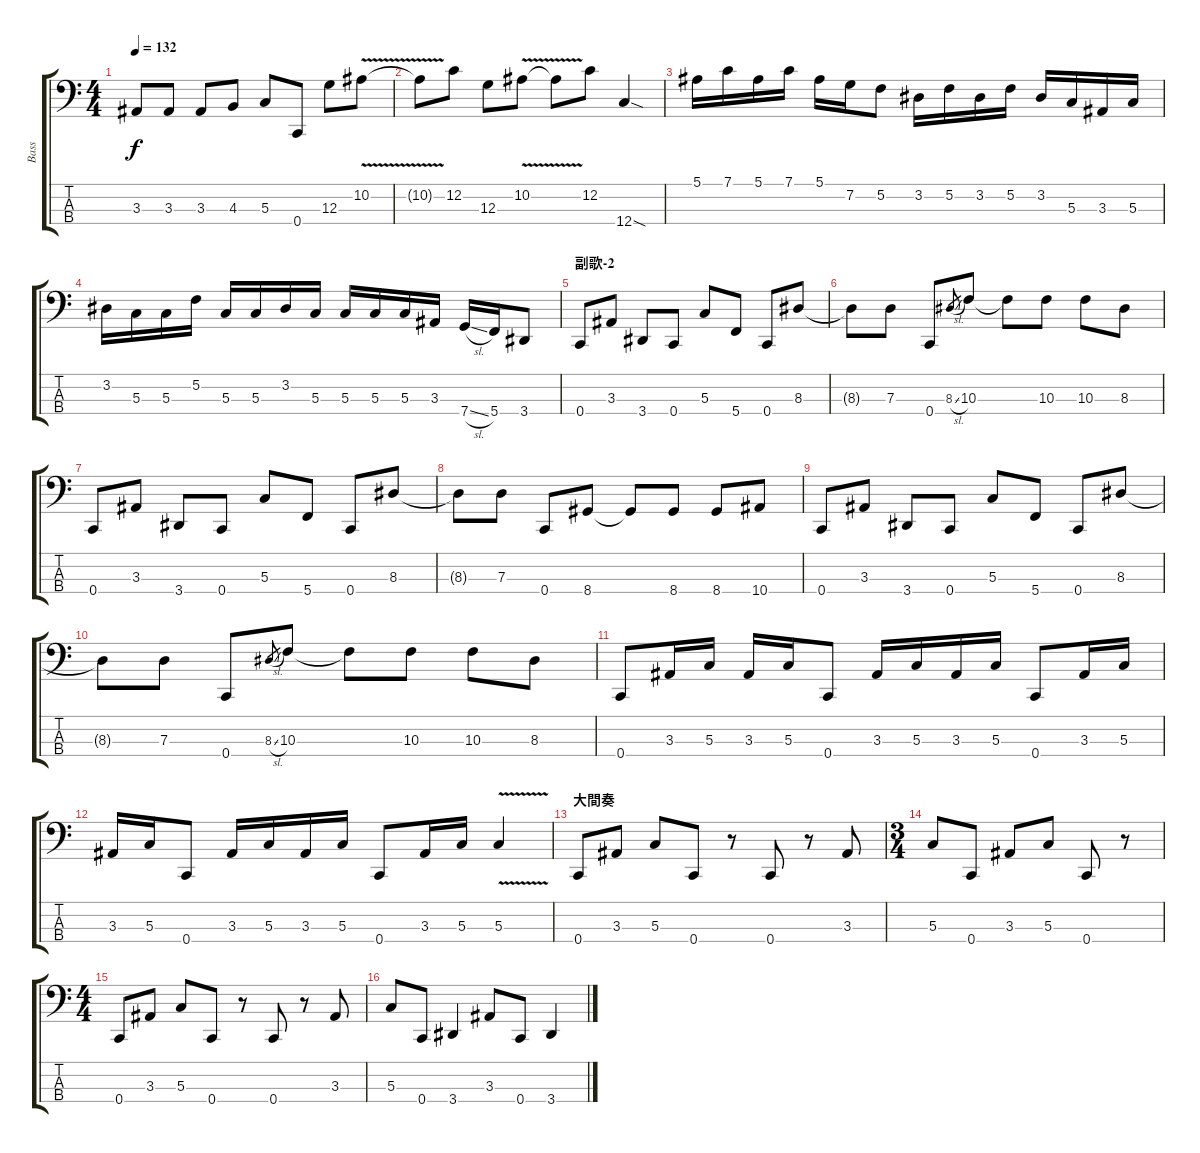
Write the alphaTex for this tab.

\track ("Bass" "Bass") {instrument electricbassfinger}
\staff {score tabs}
\tuning (F2 C2 G1 C1) {hide}
\ts (4 4)
\tempo 132
\clef f4
\ks c
3.3.8{dy f} 3.3.8 3.3.8 4.3.8 5.3.8 0.4.8 12.3.8 10.2{v}.8 |
10.2{t}.8 12.2.8 12.3.8 10.2{v}.8 10.2{t}.8 12.2.8 12.4{sod}.4 |
5.1.16 7.1.16 5.1.16 7.1.16 5.1.16 7.2.16 5.2.8 3.2.16 5.2.16 3.2.16 5.2.16 3.2.16 5.3.16 3.3.16 5.3.16 |
3.2.16 5.3.16 5.3.16 5.2.16 5.3.16 5.3.16 3.2.16 5.3.16 5.3.16 5.3.16 5.3.16 3.3.16 7.4{sl}.16 5.4.16 3.4.8 |
\section ("" "副歌-2")
0.4.8 3.3.8 3.4.8 0.4.8 5.3.8 5.4.8 0.4.8 8.3.8 |
8.3{t}.8 7.3.8 0.4.8 8.3{sl}.8{gr} 10.3.8 10.3{t}.8 10.3.8 10.3.8 8.3.8 |
0.4.8 3.3.8 3.4.8 0.4.8 5.3.8 5.4.8 0.4.8 8.3.8 |
8.3{t}.8 7.3.8 0.4.8 8.4.8 8.4{t}.8 8.4.8 8.4.8 10.4.8 |
0.4.8 3.3.8 3.4.8 0.4.8 5.3.8 5.4.8 0.4.8 8.3.8 |
8.3{t}.8 7.3.8 0.4.8 8.3{sl}.8{gr} 10.3.8 10.3{t}.8 10.3.8 10.3.8 8.3.8 |
0.4.8 3.3.16 5.3.16 3.3.16 5.3.16 0.4.8 3.3.16 5.3.16 3.3.16 5.3.16 0.4.8 3.3.16 5.3.16 |
3.3.16 5.3.16 0.4.8 3.3.16 5.3.16 3.3.16 5.3.16 0.4.8 3.3.16 5.3.16 5.3{v}.4 |
\section ("" "大間奏")
0.4.8 3.3.8 5.3.8 0.4.8 r.8 0.4.8 r.8 3.3.8 |
\ts (3 4)
5.3.8 0.4.8 3.3.8 5.3.8 0.4.8 r.8 |
\ts (4 4)
0.4.8 3.3.8 5.3.8 0.4.8 r.8 0.4.8 r.8 3.3.8 |
5.3.8 0.4.8 3.4.4 3.3.8 0.4.8 3.4.4
